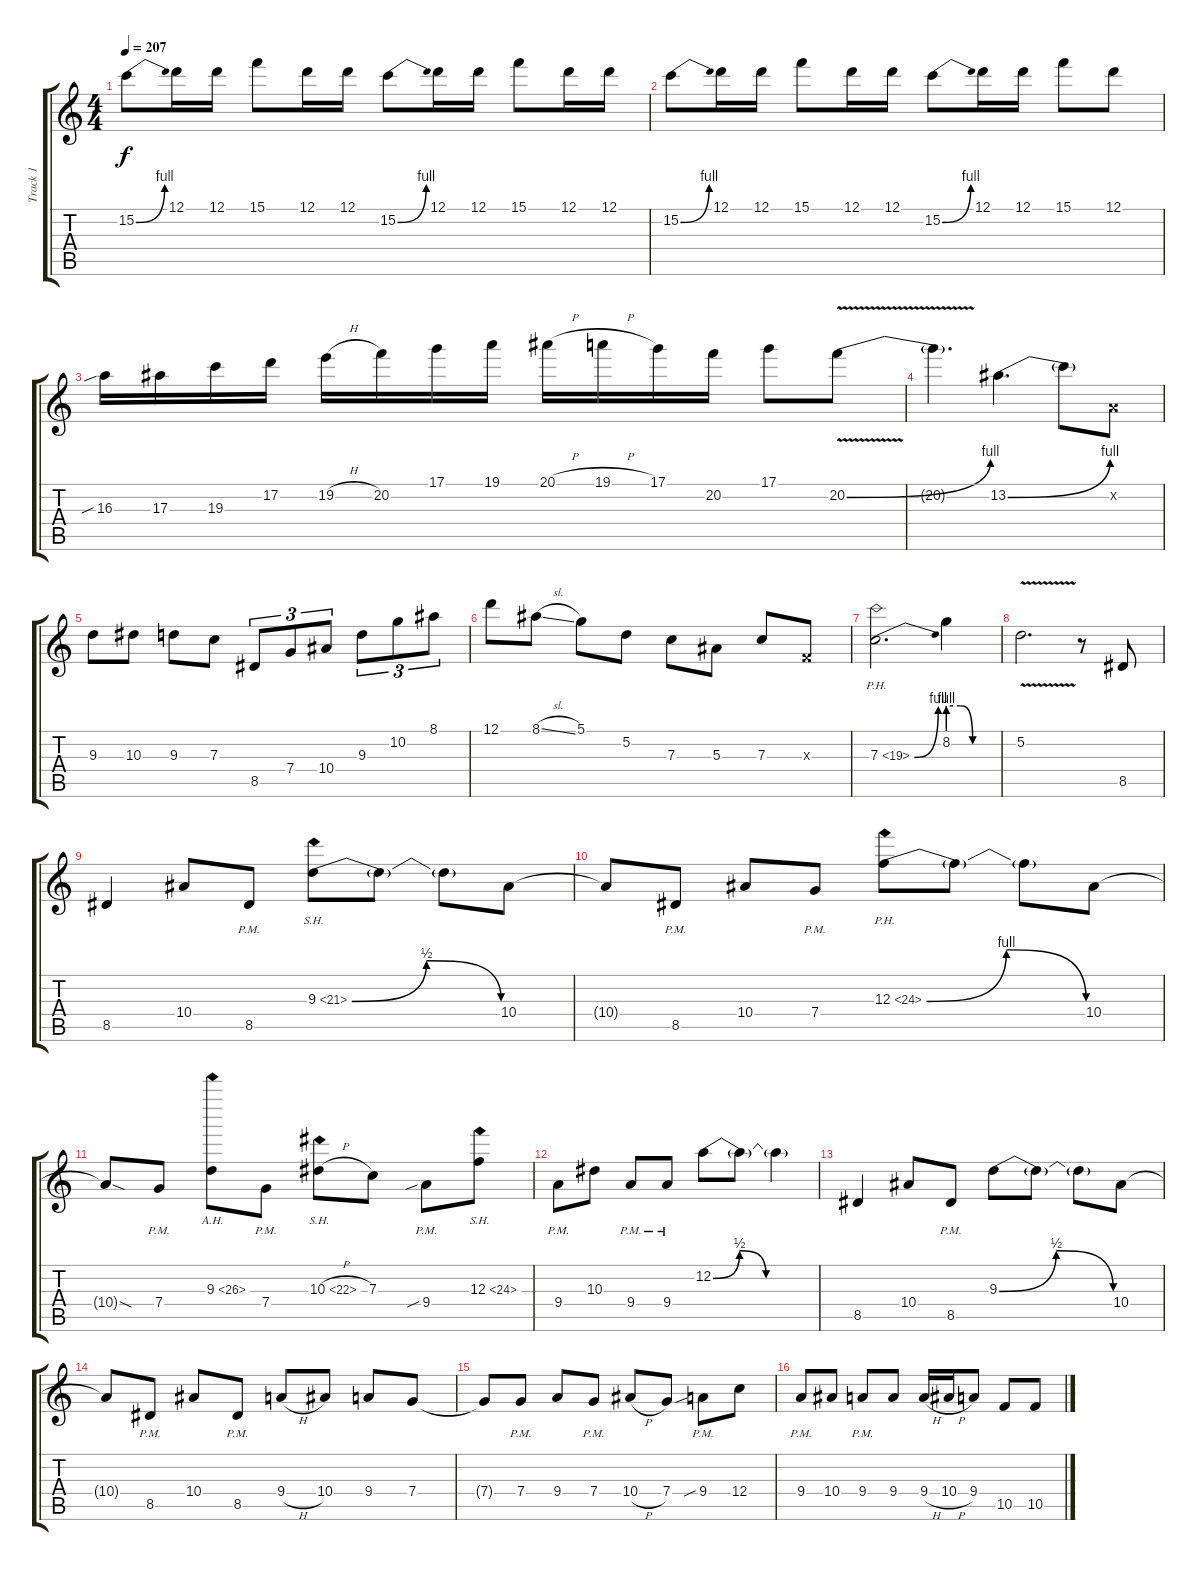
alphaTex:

\track ("Track 1" "Track 1") {instrument distortionguitar}
\staff {score tabs}
\tuning (D4 A3 F3 C3 G2 C2) {hide}
\ts (4 4)
\tempo 207
\clef g2
\ks c
15.2{be (bend 0 0 60 4)}.8{dy f} 12.1.16 12.1.16 15.1.8 12.1.16 12.1.16 15.2{be (bend 0 0 60 4)}.8 12.1.16 12.1.16 15.1.8 12.1.16 12.1.16 |
15.2{be (bend 0 0 60 4)}.8 12.1.16 12.1.16 15.1.8 12.1.16 12.1.16 15.2{be (bend 0 0 60 4)}.8 12.1.16 12.1.16 15.1.8 12.1.8 |
16.3{sib}.16 17.3.16 19.3.16 17.2.16 19.2{h}.16 20.2.16 17.1.16 19.1.16 20.1{h}.16 19.1{h}.16 17.1.16 20.2.16 17.1.8 20.2{be (bend 0 0 60 4) v}.8 |
20.2{t}.4{d} 13.2{be (bend 0 0 60 4)}.4{d} 13.2{t}.8 0.2{x}.8 |
9.3.8 10.3.8 9.3.8 7.3.8 8.5.8{tu (3 2)} 7.4.8{tu (3 2)} 10.4.8{tu (3 2)} 9.3.8{tu (3 2)} 10.2.8{tu (3 2)} 8.1.8{tu (3 2)} |
12.1.8 8.1{sl}.8 5.1.8 5.2.8 7.3.8 5.3.8 7.3.8 0.3{x}.8 |
7.3{be (bend 0 0 60 4) ph 12}.2{d} 8.2{be (custom 0 4 15 4 30 0 60 0)}.4 |
5.2{v}.2{d} r.8 8.5.8 |
8.5.4 10.4.8 8.5{pm}.8 9.3{be (bendrelease 0 0 30 2 30 2 60 0) sh 12}.8 9.3{t}.8 9.3{t}.8 10.4.8 |
10.4{t}.8 8.5{pm}.8 10.4.8 7.4{pm}.8 12.3{be (bendrelease 0 0 30 4 30 4 60 0) ph 12}.8 12.3{t}.8 12.3{t}.8 10.4.8 |
10.4{sod t}.8 7.4{pm}.8 9.3{ah 17}.8 7.4{pm}.8 10.3{sh 12 h}.8 7.3.8 9.4{sib pm}.8 12.3{sh 12}.8 |
9.4{pm}.8 10.3.8 9.4{pm}.8 9.4{pm}.8 12.2{be (custom 0 0 15 2 30 0 60 0)}.8 12.2{t}.8 12.2{t}.4 |
8.5.4 10.4.8 8.5{pm}.8 9.3{be (bendrelease 0 0 30 2 30 2 60 0)}.8 9.3{t}.8 9.3{t}.8 10.4.8 |
10.4{t}.8 8.5{pm}.8 10.4.8 8.5{pm}.8 9.4{h}.8 10.4.8 9.4.8 7.4.8 |
7.4{t}.8 7.4{pm}.8 9.4.8 7.4{pm}.8 10.4{h}.8 7.4.8 9.4{sib pm}.8 12.4.8 |
9.4{pm}.8 10.4.8 9.4{pm}.8 9.4.8 9.4{h}.16 10.4{h}.16 9.4.8 10.5.8 10.5.8
